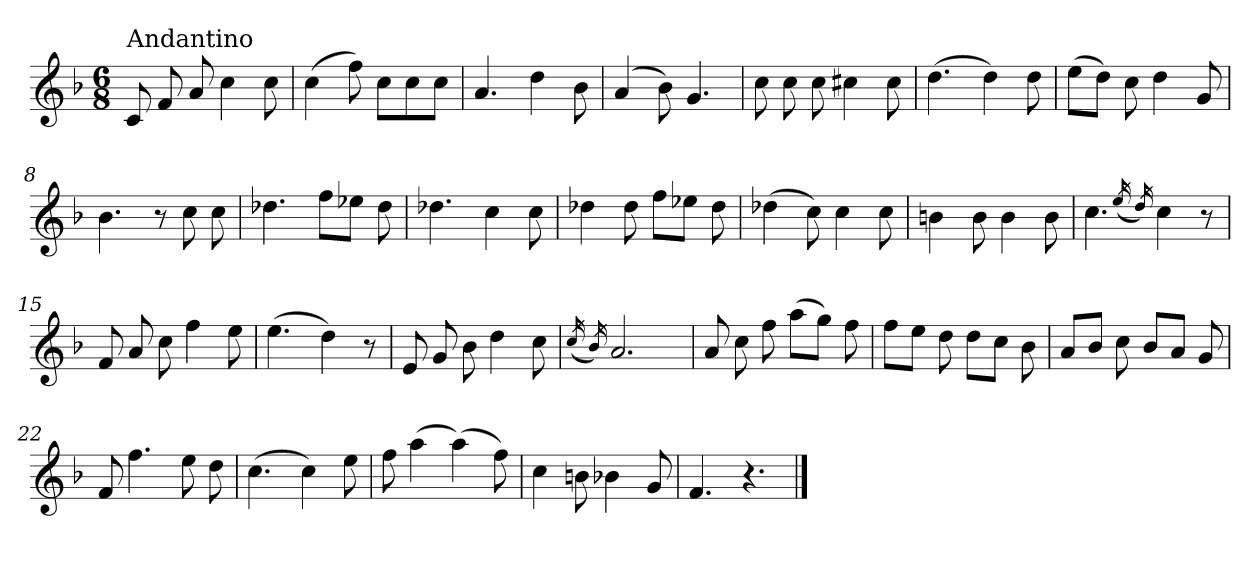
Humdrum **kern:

**kern
*part1
*staff1
*clefG2
*k[b-]
*F:
*M6/8
=1
!LO:TX:a:t=Andantino
8c/
8f/
8a/
4cc\
8cc\
=2
(>4cc\
8ff\)
8cc\L
8cc\
8cc\J
=3
4.a/
4dd\
8b-\
=4
(>4a/
8b-\)
4.g/
=5
8cc\
8cc\
8cc\
4cc#X\
8cc#\
=6
(>4.dd\
4dd\)
8dd\
!!LO:LB:g=z
=7
(>8ee\L
8dd\J)
8cc\
4dd\
8g/
=8
4.b-\
8r
8cc\
8cc\
=9
4.dd-X\
8ff\L
8ee-X\J
8dd-\
=10
4.dd-X\
4cc\
8cc\
=11
4dd-X\
8dd-\
8ff\L
8ee-X\J
8dd-\
=12
(>4dd-X\
8cc\)
4cc\
8cc\
=13
4bn\
8b\
4b\
8b\
!!LO:LB:g=z
=14
4.cc\
(<16qee/
16qdd/)
4cc\
8r
=15
8f/
8a/
8cc\
4ff\
8ee\
=16
(>4.ee\
4dd\)
8r
=17
8e/
8g/
8b-\
4dd\
8cc\
=18
(<16qcc/
16qb-/)
2.a/
=19
8a/
8cc\
8ff\
(>8aa\L
8gg\J)
8ff\
=20
8ff\L
8ee\J
8dd\
8dd\L
8cc\J
8b-\
!!LO:LB:g=z
=21
8a/L
8b-/J
8cc\
8b-/L
8a/J
8g/
=22
8f/
4.ff\
8ee\
8dd\
=23
(>4.cc\
4cc\)
8ee\
=24
8ff\
(>4aa\
(>4aa\)
8ff\)
=25
4cc\
8bn\
4b-X\
8g/
=26
4.f/
4.r
==
*-
